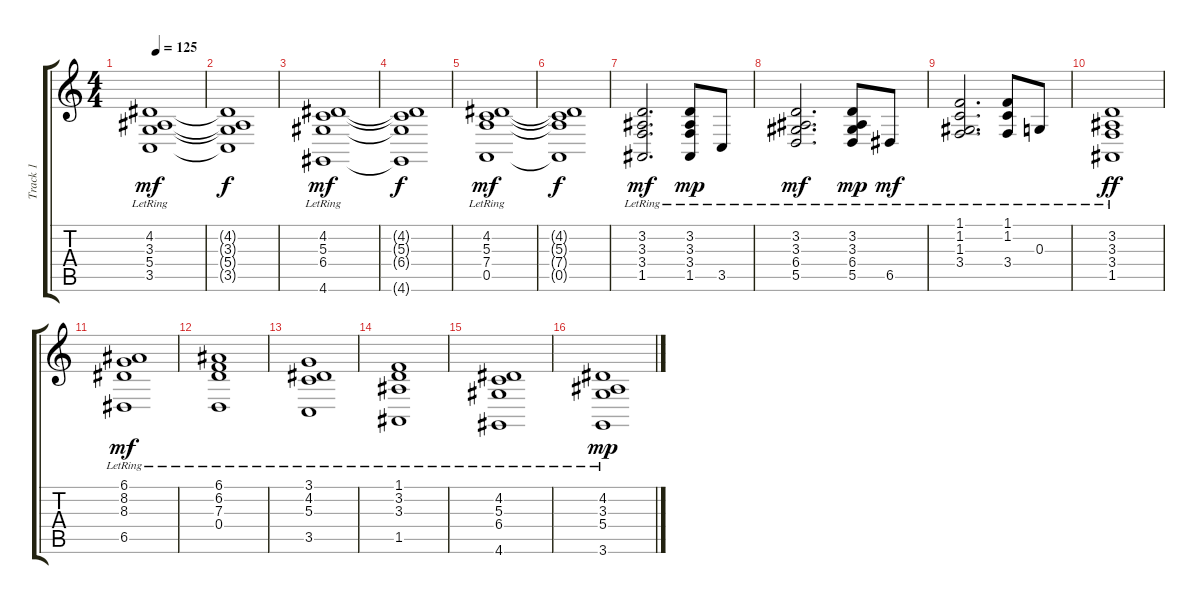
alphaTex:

\track ("Track 1" "Track 1") {instrument honkytonkpiano}
\staff {score tabs}
\tuning (E4 B3 G3 D3 A2 E2) {hide}
\ts (4 4)
\tempo 125
\clef g2
\ks c
(4.2{lr} 3.3{lr} 5.4{lr} 3.5{lr}).1{dy mf} |
(4.2{t} 3.3{t} 5.4{t} 3.5{t}).1{dy f} |
(4.2{lr} 5.3{lr} 6.4{lr} 4.6{lr}).1{dy mf} |
(4.2{t} 5.3{t} 6.4{t} 4.6{t}).1{dy f} |
(4.2{lr} 5.3{lr} 7.4{lr} 0.5{lr}).1{dy mf} |
(4.2{t} 5.3{t} 7.4{t} 0.5{t}).1{dy f} |
(3.2{lr} 3.3{lr} 3.4{lr} 1.5{lr}).2{d dy mf} (3.2{lr} 3.3{lr} 3.4{lr} 1.5{lr}).8{dy mp} 3.5{lr}.8 |
(3.2{lr} 3.3{lr} 6.4{lr} 5.5{lr}).2{d dy mf} (3.2{lr} 3.3{lr} 6.4{lr} 5.5{lr}).8{dy mp} 6.5{lr}.8{dy mf} |
(1.1{lr} 1.2{lr} 1.3{lr} 3.4{lr}).2{d} (1.1{lr} 1.2{lr} 3.4{lr}).8 0.3{lr}.8 |
(3.2{lr} 3.3{lr} 3.4{lr} 1.5{lr}).1{dy ff} |
(6.1{lr} 8.2{lr} 8.3{lr} 6.5{lr}).1{dy mf} |
(6.1{lr} 6.2{lr} 7.3{lr} 0.4{lr}).1 |
(3.1{lr} 4.2{lr} 5.3{lr} 3.5{lr}).1 |
(1.1{lr} 3.2{lr} 3.3{lr} 1.5{lr}).1 |
(4.2{lr} 5.3{lr} 6.4{lr} 4.6{lr}).1 |
(4.2{lr} 3.3{lr} 5.4{lr} 3.6{lr}).1{dy mp}
